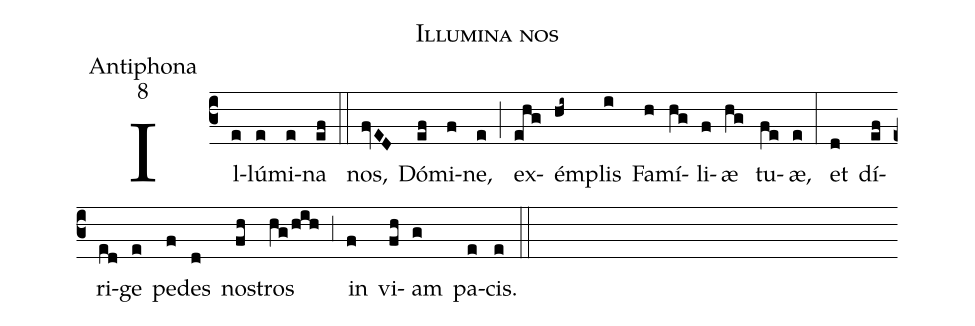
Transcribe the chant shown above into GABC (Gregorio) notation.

name:Illumina nos;
office-part:Antiphona;
mode:8;
%%
(c3) Il(e)lú(e)mi(e)na(ef) (::) nos,(fvED) Dó(ef)mi(f)ne,(e) (;) ex(ehg)ém(hi~)plis(i) Fa(h)mí(hg)li(f)æ(hg) tu(fe)æ,(e) (:) et(d) dí(ef)ri(ed)ge(e) pe(f)des(d) no(fh)stros(hg/hih) (;3) in(f) vi(fh)am(g) pa(e)cis.(e) (::)
